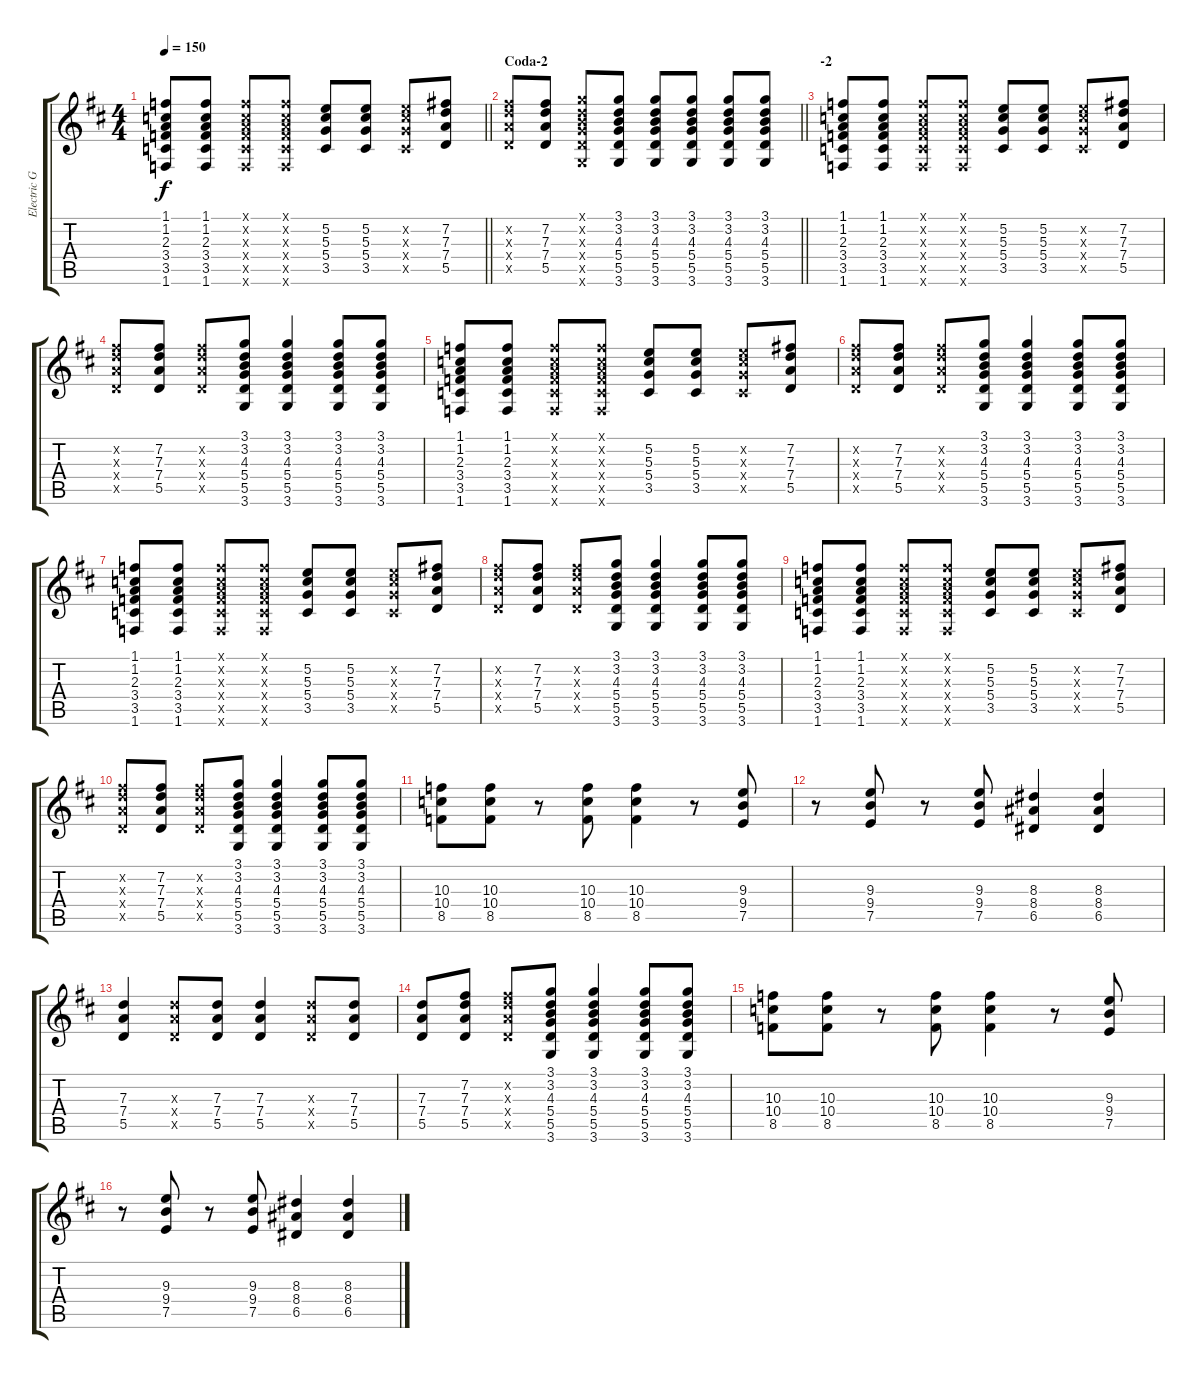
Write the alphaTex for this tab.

\track ("Electric Guitar" "Electric G") {instrument overdrivenguitar}
\staff {score tabs}
\tuning (E4 B3 G3 D3 A2 E2) {hide}
\ts (4 4)
\tempo 150
\clef g2
\barLineRight lightlight
\ks d
(1.1 1.2 2.3 3.4 3.5 1.6).8{dy f} (1.1 1.2 2.3 3.4 3.5 1.6).8 (1.1{x} 1.2{x} 2.3{x} 3.4{x} 3.5{x} 1.6{x}).8 (1.1{x} 1.2{x} 2.3{x} 3.4{x} 3.5{x} 1.6{x}).8 (5.2 5.3 5.4 3.5).8 (5.2 5.3 5.4 3.5).8 (5.2{x} 5.3{x} 5.4{x} 3.5{x}).8 (7.2 7.3 7.4 5.5).8 |
\section ("" "Coda-2")
\barLineRight lightlight
(7.2{x} 7.3{x} 7.4{x} 5.5{x}).8 (7.2 7.3 7.4 5.5).8 (3.1{x} 3.2{x} 4.3{x} 5.4{x} 5.5{x} 3.6{x}).8 (3.1 3.2 4.3 5.4 5.5 3.6).8 (3.1 3.2 4.3 5.4 5.5 3.6).8 (3.1 3.2 4.3 5.4 5.5 3.6).8 (3.1 3.2 4.3 5.4 5.5 3.6).8 (3.1 3.2 4.3 5.4 5.5 3.6).8 |
\section ("" "-2")
(1.1 1.2 2.3 3.4 3.5 1.6).8 (1.1 1.2 2.3 3.4 3.5 1.6).8 (1.1{x} 1.2{x} 2.3{x} 3.4{x} 3.5{x} 1.6{x}).8 (1.1{x} 1.2{x} 2.3{x} 3.4{x} 3.5{x} 1.6{x}).8 (5.2 5.3 5.4 3.5).8 (5.2 5.3 5.4 3.5).8 (5.2{x} 5.3{x} 5.4{x} 3.5{x}).8 (7.2 7.3 7.4 5.5).8 |
(7.2{x} 7.3{x} 7.4{x} 5.5{x}).8 (7.2 7.3 7.4 5.5).8 (7.2{x} 7.3{x} 7.4{x} 5.5{x}).8 (3.1 3.2 4.3 5.4 5.5 3.6).8 (3.1 3.2 4.3 5.4 5.5 3.6).4 (3.1 3.2 4.3 5.4 5.5 3.6).8 (3.1 3.2 4.3 5.4 5.5 3.6).8 |
(1.1 1.2 2.3 3.4 3.5 1.6).8 (1.1 1.2 2.3 3.4 3.5 1.6).8 (1.1{x} 1.2{x} 2.3{x} 3.4{x} 3.5{x} 1.6{x}).8 (1.1{x} 1.2{x} 2.3{x} 3.4{x} 3.5{x} 1.6{x}).8 (5.2 5.3 5.4 3.5).8 (5.2 5.3 5.4 3.5).8 (5.2{x} 5.3{x} 5.4{x} 3.5{x}).8 (7.2 7.3 7.4 5.5).8 |
(7.2{x} 7.3{x} 7.4{x} 5.5{x}).8 (7.2 7.3 7.4 5.5).8 (7.2{x} 7.3{x} 7.4{x} 5.5{x}).8 (3.1 3.2 4.3 5.4 5.5 3.6).8 (3.1 3.2 4.3 5.4 5.5 3.6).4 (3.1 3.2 4.3 5.4 5.5 3.6).8 (3.1 3.2 4.3 5.4 5.5 3.6).8 |
(1.1 1.2 2.3 3.4 3.5 1.6).8 (1.1 1.2 2.3 3.4 3.5 1.6).8 (1.1{x} 1.2{x} 2.3{x} 3.4{x} 3.5{x} 1.6{x}).8 (1.1{x} 1.2{x} 2.3{x} 3.4{x} 3.5{x} 1.6{x}).8 (5.2 5.3 5.4 3.5).8 (5.2 5.3 5.4 3.5).8 (5.2{x} 5.3{x} 5.4{x} 3.5{x}).8 (7.2 7.3 7.4 5.5).8 |
(7.2{x} 7.3{x} 7.4{x} 5.5{x}).8 (7.2 7.3 7.4 5.5).8 (7.2{x} 7.3{x} 7.4{x} 5.5{x}).8 (3.1 3.2 4.3 5.4 5.5 3.6).8 (3.1 3.2 4.3 5.4 5.5 3.6).4 (3.1 3.2 4.3 5.4 5.5 3.6).8 (3.1 3.2 4.3 5.4 5.5 3.6).8 |
(1.1 1.2 2.3 3.4 3.5 1.6).8 (1.1 1.2 2.3 3.4 3.5 1.6).8 (1.1{x} 1.2{x} 2.3{x} 3.4{x} 3.5{x} 1.6{x}).8 (1.1{x} 1.2{x} 2.3{x} 3.4{x} 3.5{x} 1.6{x}).8 (5.2 5.3 5.4 3.5).8 (5.2 5.3 5.4 3.5).8 (5.2{x} 5.3{x} 5.4{x} 3.5{x}).8 (7.2 7.3 7.4 5.5).8 |
(7.2{x} 7.3{x} 7.4{x} 5.5{x}).8 (7.2 7.3 7.4 5.5).8 (7.2{x} 7.3{x} 7.4{x} 5.5{x}).8 (3.1 3.2 4.3 5.4 5.5 3.6).8 (3.1 3.2 4.3 5.4 5.5 3.6).4 (3.1 3.2 4.3 5.4 5.5 3.6).8 (3.1 3.2 4.3 5.4 5.5 3.6).8 |
(10.3 10.4 8.5).8 (10.3 10.4 8.5).8 r.8 (10.3 10.4 8.5).8 (10.3 10.4 8.5).4 r.8 (9.3 9.4 7.5).8 |
r.8 (9.3 9.4 7.5).8 r.8 (9.3 9.4 7.5).8 (8.3 8.4 6.5).4 (8.3 8.4 6.5).4 |
(7.3 7.4 5.5).4 (7.3{x} 7.4{x} 5.5{x}).8 (7.3 7.4 5.5).8 (7.3 7.4 5.5).4 (7.3{x} 7.4{x} 5.5{x}).8 (7.3 7.4 5.5).8 |
(7.3 7.4 5.5).8 (7.2 7.3 7.4 5.5).8 (7.2{x} 7.3{x} 7.4{x} 5.5{x}).8 (3.1 3.2 4.3 5.4 5.5 3.6).8 (3.1 3.2 4.3 5.4 5.5 3.6).4 (3.1 3.2 4.3 5.4 5.5 3.6).8 (3.1 3.2 4.3 5.4 5.5 3.6).8 |
(10.3 10.4 8.5).8 (10.3 10.4 8.5).8 r.8 (10.3 10.4 8.5).8 (10.3 10.4 8.5).4 r.8 (9.3 9.4 7.5).8 |
r.8 (9.3 9.4 7.5).8 r.8 (9.3 9.4 7.5).8 (8.3 8.4 6.5).4 (8.3 8.4 6.5).4
